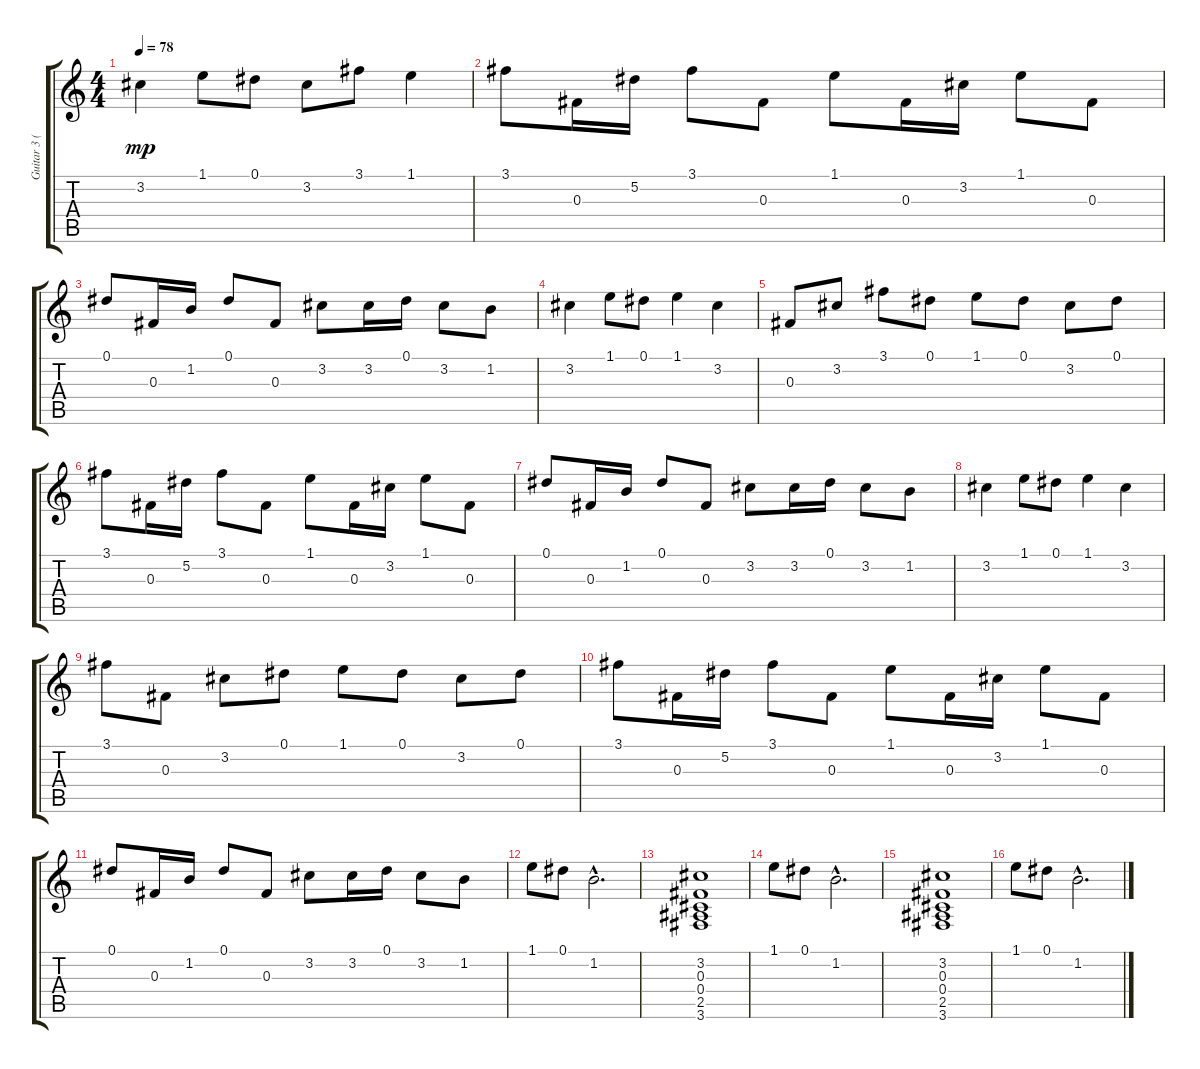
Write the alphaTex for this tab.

\track ("Guitar 3 (Gilbey)" "Guitar 3 (") {instrument acousticguitarsteel}
\staff {score tabs}
\tuning (Eb4 Bb3 Gb3 Db3 Ab2 Eb2) {hide}
\ts (4 4)
\tempo 78
\clef g2
\ks c
3.2.4{dy mp} 1.1.8 0.1.8 3.2.8 3.1.8 1.1.4 |
3.1.8 0.3.16 5.2.16 3.1.8 0.3.8 1.1.8 0.3.16 3.2.16 1.1.8 0.3.8 |
0.1.8 0.3.16 1.2.16 0.1.8 0.3.8 3.2.8 3.2.16 0.1.16 3.2.8 1.2.8 |
3.2.4 1.1.8 0.1.8 1.1.4 3.2.4 |
0.3.8 3.2.8 3.1.8 0.1.8 1.1.8 0.1.8 3.2.8 0.1.8 |
3.1.8 0.3.16 5.2.16 3.1.8 0.3.8 1.1.8 0.3.16 3.2.16 1.1.8 0.3.8 |
0.1.8 0.3.16 1.2.16 0.1.8 0.3.8 3.2.8 3.2.16 0.1.16 3.2.8 1.2.8 |
3.2.4 1.1.8 0.1.8 1.1.4 3.2.4 |
3.1.8 0.3.8 3.2.8 0.1.8 1.1.8 0.1.8 3.2.8 0.1.8 |
3.1.8 0.3.16 5.2.16 3.1.8 0.3.8 1.1.8 0.3.16 3.2.16 1.1.8 0.3.8 |
0.1.8 0.3.16 1.2.16 0.1.8 0.3.8 3.2.8 3.2.16 0.1.16 3.2.8 1.2.8 |
1.1.8 0.1.8 1.2{hac}.2{d} |
(3.2 0.3 0.4 2.5 3.6).1 |
1.1.8 0.1.8 1.2{hac}.2{d} |
(3.2 0.3 0.4 2.5 3.6).1 |
1.1.8 0.1.8 1.2{hac}.2{d}
